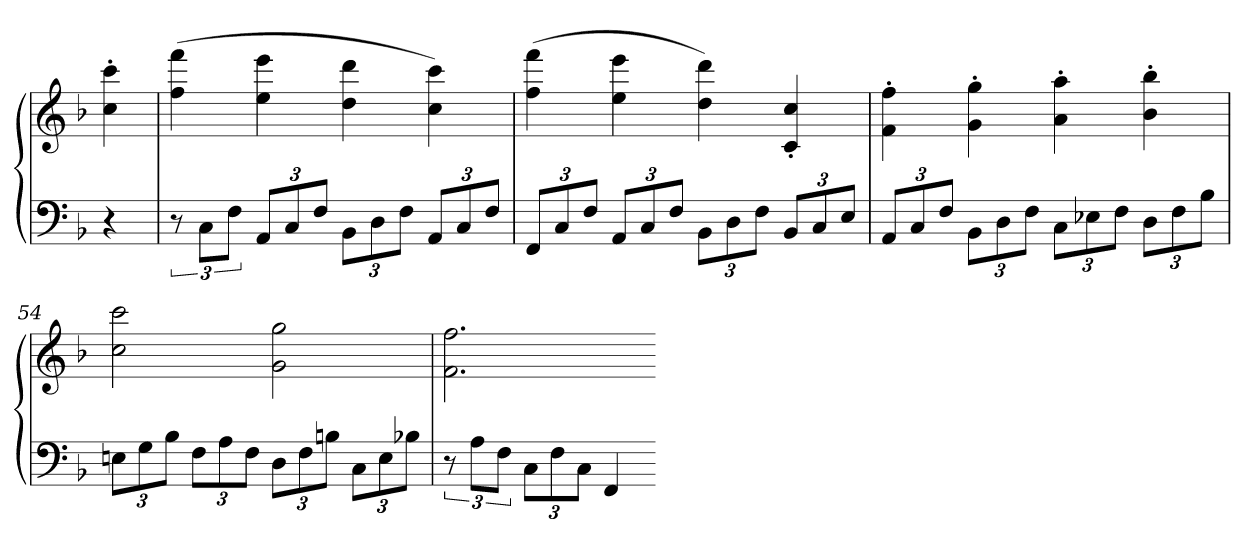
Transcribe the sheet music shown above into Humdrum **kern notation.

**kern	**kern
*part1	*part1
*staff2	*staff1
*clefF4	*clefG2
*k[b-]	*k[b-]
*F:	*F:
=	=
4r	4cc' 4ccc'
=51	=51
12r	(4ff 4fff
12CL	.
12FJ	.
12AAL	4ee 4eee
12C	.
12FJ	.
12BB-L	4dd 4ddd
12D	.
12FJ	.
12AAL	4cc 4ccc)
12C	.
12FJ	.
=52	=52
12FFL	(4ff 4fff
12C	.
12FJ	.
12AAL	4ee 4eee
12C	.
12FJ	.
12BB-L	4dd 4ddd)
12D	.
12FJ	.
12BB-L	4c' 4cc'
12C	.
12EJ	.
=53	=53
12AAL	4f' 4ff'
12C	.
12FJ	.
12BB-L	4g' 4gg'
12D	.
12FJ	.
12CL	4a' 4aa'
12E-X	.
12FJ	.
12DL	4b-' 4bb-'
12F	.
12B-J	.
=54	=54
12EnL	2cc 2ccc
12G	.
12B-J	.
12FL	.
12A	.
12FJ	.
12DL	2g 2gg
12F	.
12BnJ	.
12CL	.
12E	.
12B-XJ	.
=55	=55
12r	2.f 2.ff
12AL	.
12FJ	.
12CL	.
12F	.
12CJ	.
4FF	.
=-	=-
*-	*-
